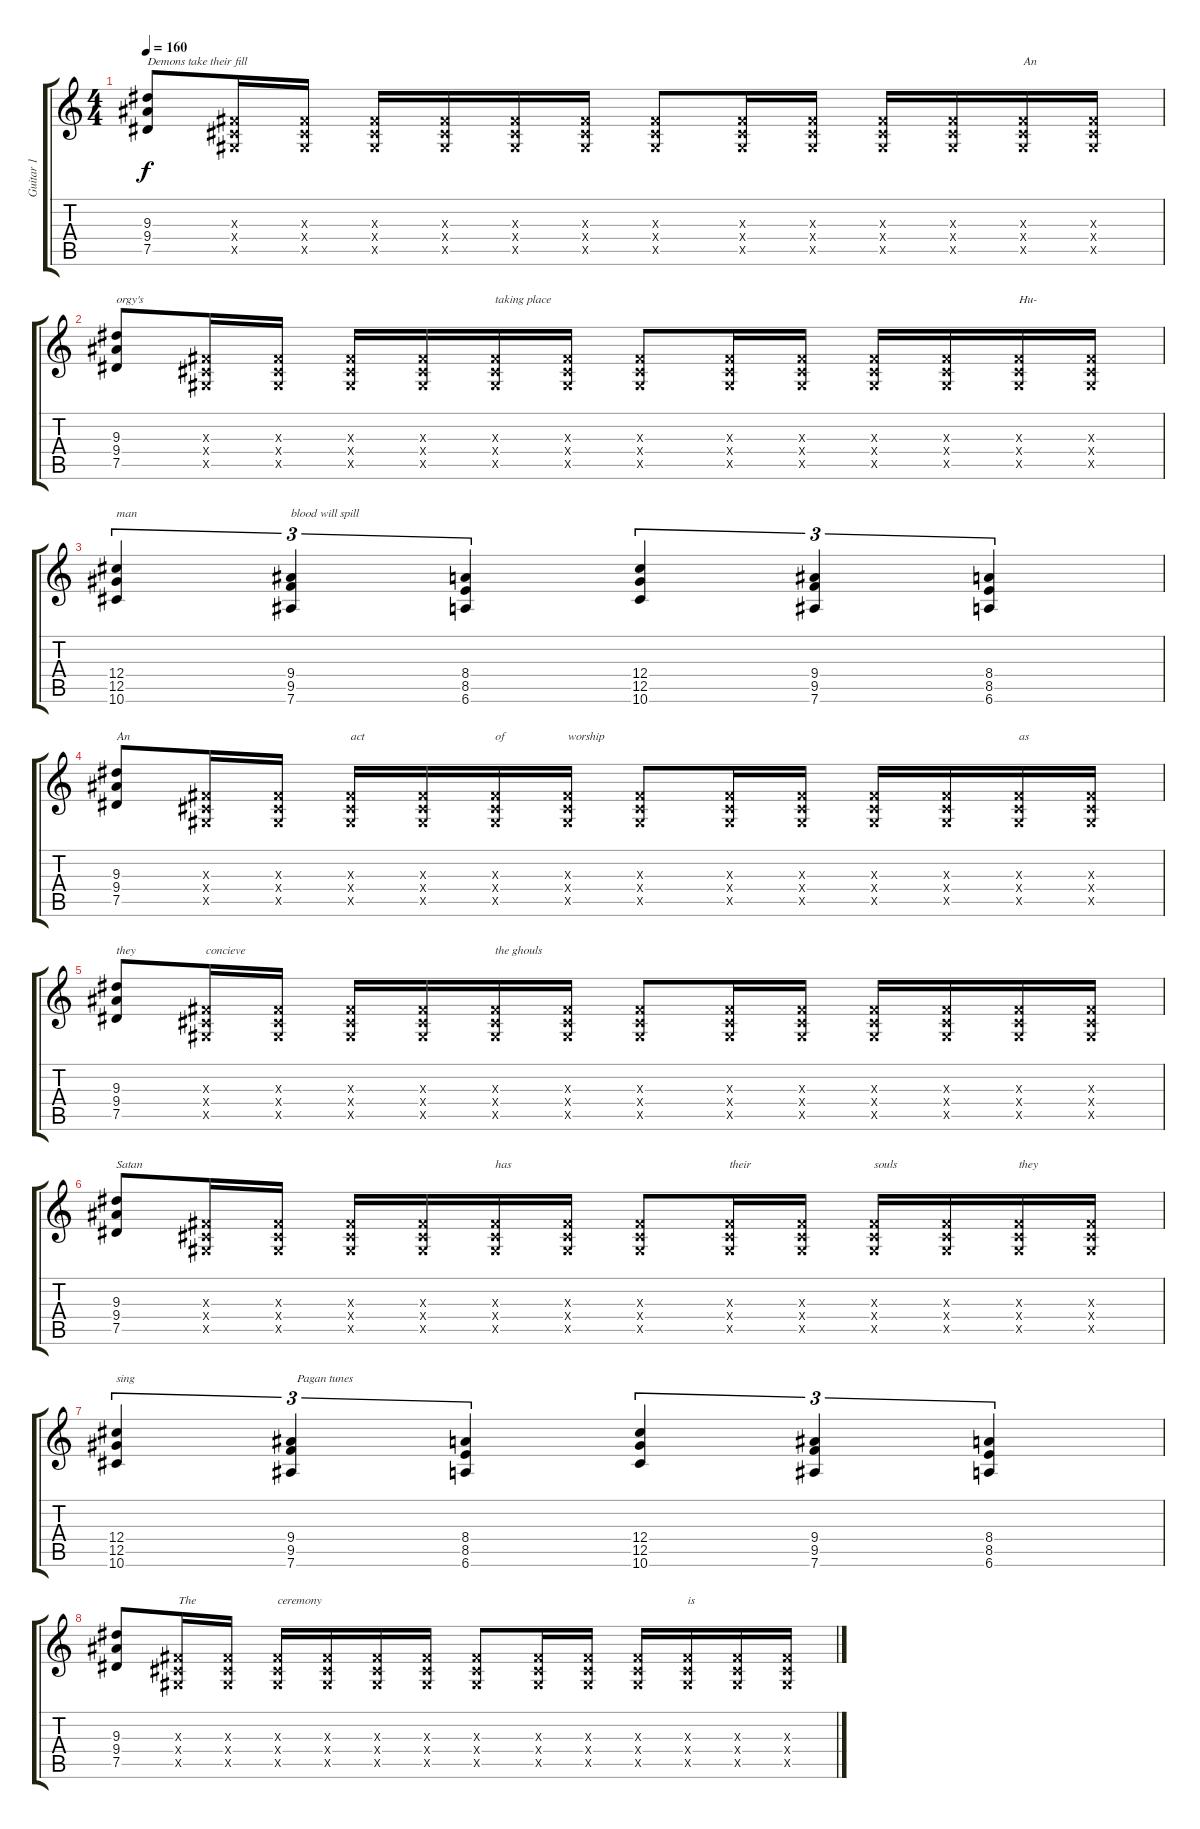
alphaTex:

\track ("Guitar 1" "Guitar 1") {instrument overdrivenguitar}
\staff {score tabs}
\tuning (Eb4 Bb3 Gb3 Db3 Ab2 Eb2) {hide}
\ts (4 4)
\tempo 160
\clef g2
\ks c
(9.3 9.4 7.5).8{txt "Demons take their fill" dy f} (0.3{x} 0.4{x} 0.5{x}).16 (0.3{x} 0.4{x} 0.5{x}).16 (0.3{x} 0.4{x} 0.5{x}).16 (0.3{x} 0.4{x} 0.5{x}).16 (0.3{x} 0.4{x} 0.5{x}).16 (0.3{x} 0.4{x} 0.5{x}).16 (0.3{x} 0.4{x} 0.5{x}).8 (0.3{x} 0.4{x} 0.5{x}).16 (0.3{x} 0.4{x} 0.5{x}).16 (0.3{x} 0.4{x} 0.5{x}).16 (0.3{x} 0.4{x} 0.5{x}).16 (0.3{x} 0.4{x} 0.5{x}).16{txt "An"} (0.3{x} 0.4{x} 0.5{x}).16 |
(9.3 9.4 7.5).8{txt "orgy's"} (0.3{x} 0.4{x} 0.5{x}).16 (0.3{x} 0.4{x} 0.5{x}).16 (0.3{x} 0.4{x} 0.5{x}).16 (0.3{x} 0.4{x} 0.5{x}).16 (0.3{x} 0.4{x} 0.5{x}).16{txt "taking place"} (0.3{x} 0.4{x} 0.5{x}).16 (0.3{x} 0.4{x} 0.5{x}).8 (0.3{x} 0.4{x} 0.5{x}).16 (0.3{x} 0.4{x} 0.5{x}).16 (0.3{x} 0.4{x} 0.5{x}).16 (0.3{x} 0.4{x} 0.5{x}).16 (0.3{x} 0.4{x} 0.5{x}).16{txt "Hu-"} (0.3{x} 0.4{x} 0.5{x}).16 |
(12.4 12.5 10.6).4{tu (3 2) txt "man"} (9.4 9.5 7.6).4{tu (3 2) txt "blood will spill"} (8.4 8.5 6.6).4{tu (3 2)} (12.4 12.5 10.6).4{tu (3 2)} (9.4 9.5 7.6).4{tu (3 2)} (8.4 8.5 6.6).4{tu (3 2)} |
(9.3 9.4 7.5).8{txt "An"} (0.3{x} 0.4{x} 0.5{x}).16 (0.3{x} 0.4{x} 0.5{x}).16 (0.3{x} 0.4{x} 0.5{x}).16{txt "act"} (0.3{x} 0.4{x} 0.5{x}).16 (0.3{x} 0.4{x} 0.5{x}).16{txt "of"} (0.3{x} 0.4{x} 0.5{x}).16{txt "worship"} (0.3{x} 0.4{x} 0.5{x}).8 (0.3{x} 0.4{x} 0.5{x}).16 (0.3{x} 0.4{x} 0.5{x}).16 (0.3{x} 0.4{x} 0.5{x}).16 (0.3{x} 0.4{x} 0.5{x}).16 (0.3{x} 0.4{x} 0.5{x}).16{txt "as"} (0.3{x} 0.4{x} 0.5{x}).16 |
(9.3 9.4 7.5).8{txt "they"} (0.3{x} 0.4{x} 0.5{x}).16{txt "concieve"} (0.3{x} 0.4{x} 0.5{x}).16 (0.3{x} 0.4{x} 0.5{x}).16 (0.3{x} 0.4{x} 0.5{x}).16 (0.3{x} 0.4{x} 0.5{x}).16{txt "the ghouls"} (0.3{x} 0.4{x} 0.5{x}).16 (0.3{x} 0.4{x} 0.5{x}).8 (0.3{x} 0.4{x} 0.5{x}).16 (0.3{x} 0.4{x} 0.5{x}).16 (0.3{x} 0.4{x} 0.5{x}).16 (0.3{x} 0.4{x} 0.5{x}).16 (0.3{x} 0.4{x} 0.5{x}).16 (0.3{x} 0.4{x} 0.5{x}).16 |
(9.3 9.4 7.5).8{txt "Satan"} (0.3{x} 0.4{x} 0.5{x}).16 (0.3{x} 0.4{x} 0.5{x}).16 (0.3{x} 0.4{x} 0.5{x}).16 (0.3{x} 0.4{x} 0.5{x}).16 (0.3{x} 0.4{x} 0.5{x}).16{txt "has"} (0.3{x} 0.4{x} 0.5{x}).16 (0.3{x} 0.4{x} 0.5{x}).8 (0.3{x} 0.4{x} 0.5{x}).16{txt "their"} (0.3{x} 0.4{x} 0.5{x}).16 (0.3{x} 0.4{x} 0.5{x}).16{txt "souls"} (0.3{x} 0.4{x} 0.5{x}).16 (0.3{x} 0.4{x} 0.5{x}).16{txt "they"} (0.3{x} 0.4{x} 0.5{x}).16 |
(12.4 12.5 10.6).4{tu (3 2) txt "sing"} (9.4 9.5 7.6).4{tu (3 2) txt "  Pagan tunes"} (8.4 8.5 6.6).4{tu (3 2)} (12.4 12.5 10.6).4{tu (3 2)} (9.4 9.5 7.6).4{tu (3 2)} (8.4 8.5 6.6).4{tu (3 2)} |
(9.3 9.4 7.5).8 (0.3{x} 0.4{x} 0.5{x}).16{txt "The"} (0.3{x} 0.4{x} 0.5{x}).16 (0.3{x} 0.4{x} 0.5{x}).16{txt "ceremony"} (0.3{x} 0.4{x} 0.5{x}).16 (0.3{x} 0.4{x} 0.5{x}).16 (0.3{x} 0.4{x} 0.5{x}).16 (0.3{x} 0.4{x} 0.5{x}).8 (0.3{x} 0.4{x} 0.5{x}).16 (0.3{x} 0.4{x} 0.5{x}).16 (0.3{x} 0.4{x} 0.5{x}).16 (0.3{x} 0.4{x} 0.5{x}).16{txt "is"} (0.3{x} 0.4{x} 0.5{x}).16 (0.3{x} 0.4{x} 0.5{x}).16
